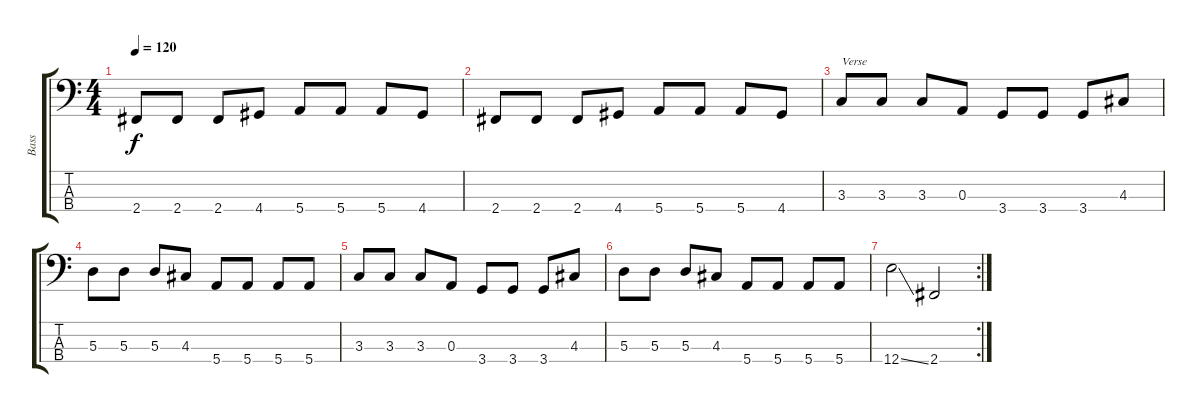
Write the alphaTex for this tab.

\track ("Bass" "Bass") {instrument electricbasspick}
\staff {score tabs}
\tuning (G2 D2 A1 E1) {hide}
\ts (4 4)
\tempo 120
\clef f4
\ks c
2.4.8{dy f} 2.4.8 2.4.8 4.4.8 5.4.8 5.4.8 5.4.8 4.4.8 |
2.4.8 2.4.8 2.4.8 4.4.8 5.4.8 5.4.8 5.4.8 4.4.8 |
3.3.8{txt "Verse"} 3.3.8 3.3.8 0.3.8 3.4.8 3.4.8 3.4.8 4.3.8 |
5.3.8 5.3.8 5.3.8 4.3.8 5.4.8 5.4.8 5.4.8 5.4.8 |
3.3.8 3.3.8 3.3.8 0.3.8 3.4.8 3.4.8 3.4.8 4.3.8 |
5.3.8 5.3.8 5.3.8 4.3.8 5.4.8 5.4.8 5.4.8 5.4.8 |
\rc 2
12.4{ss}.2 2.4.2
